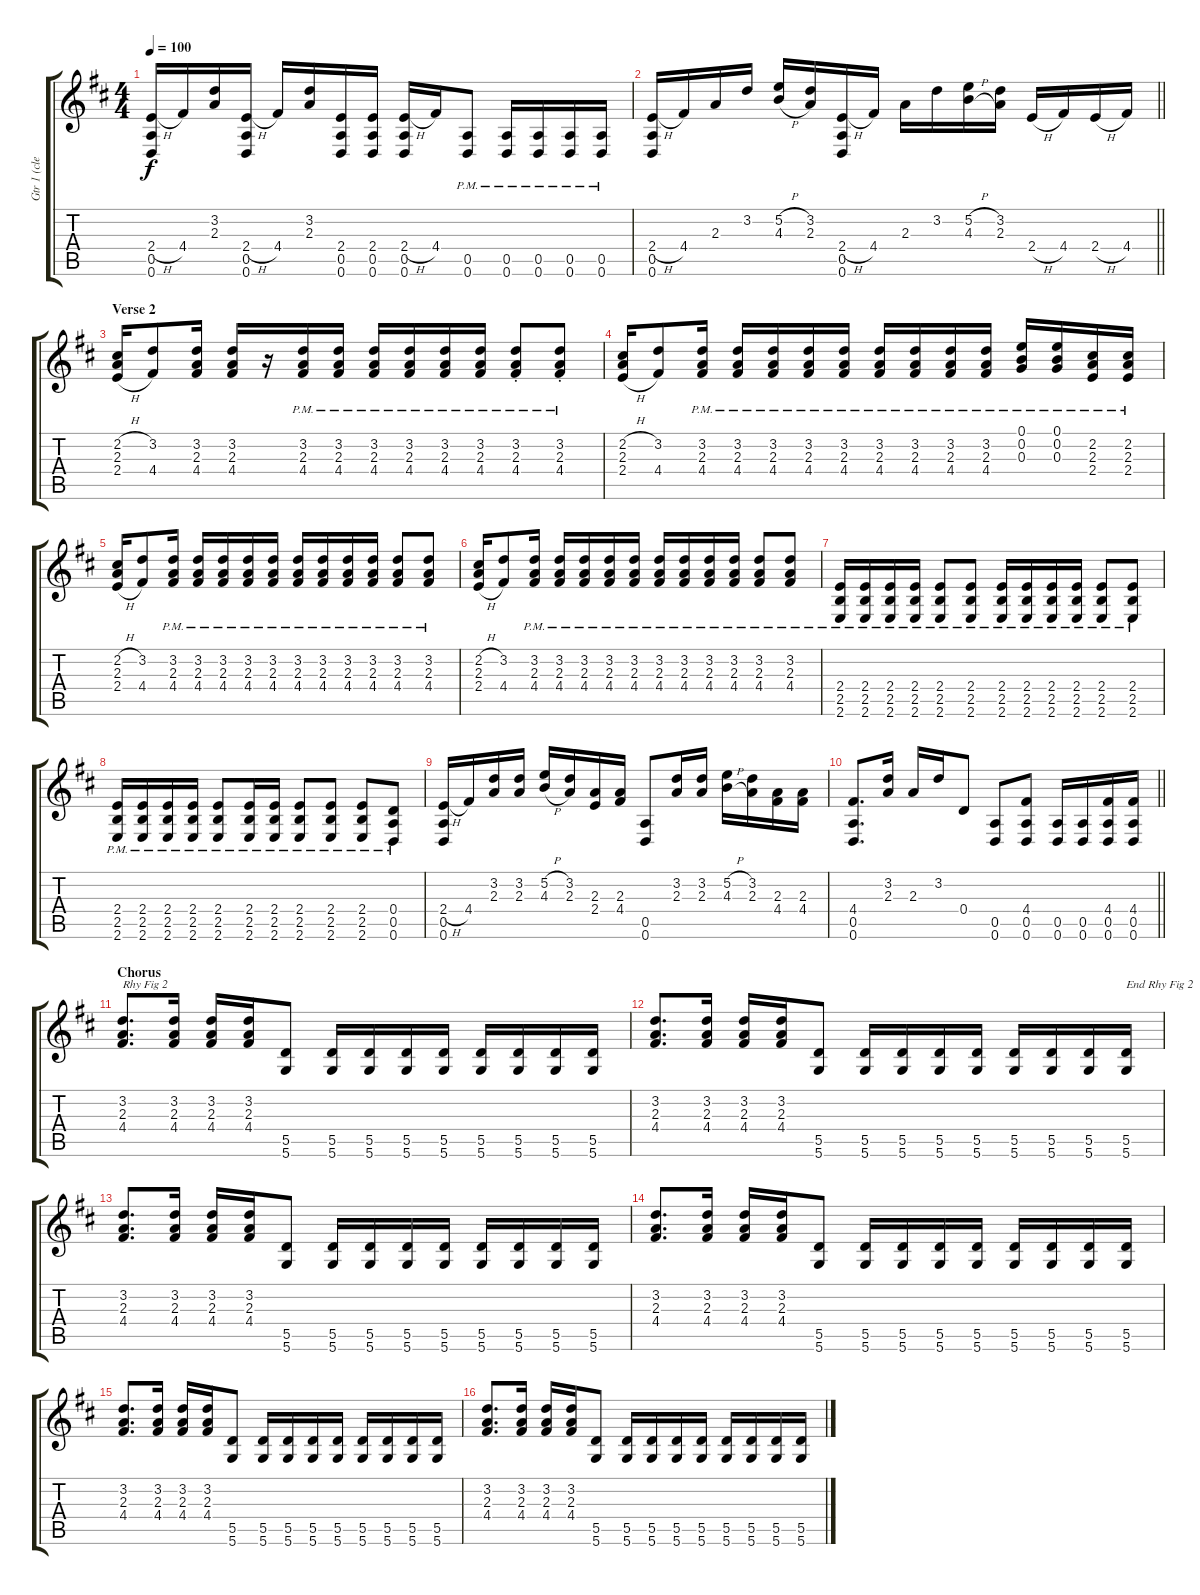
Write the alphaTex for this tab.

\track ("Gtr 1 (clean)" "Gtr 1 (cle") {instrument electricguitarclean}
\staff {score tabs}
\tuning (E4 B3 G3 D3 A2 D2) {hide}
\ts (4 4)
\tempo 100
\clef g2
\ks d
(2.4{h} 0.5 0.6).16{dy f} 4.4.16 (3.2 2.3).16 (2.4{h} 0.5 0.6).16 4.4.16 (3.2 2.3).16 (2.4 0.5 0.6).16 (2.4 0.5 0.6).16 (2.4{h} 0.5 0.6).16 4.4.16 (0.5{pm} 0.6{pm}).8 (0.5{pm} 0.6{pm}).16 (0.5{pm} 0.6{pm}).16 (0.5{pm} 0.6{pm}).16 (0.5{pm} 0.6{pm}).16 |
\barLineRight lightlight
(2.4{h} 0.5 0.6).16 4.4.16 2.3.16 3.2.16 (5.2{h} 4.3{h}).16 (3.2 2.3).16 (2.4{h} 0.5 0.6).16 4.4.16 2.3.16 3.2.16 (5.2{h} 4.3{h}).16 (3.2 2.3).16 2.4{h}.16 4.4.16 2.4{h}.16 4.4.16 |
\section ("" "Verse 2")
(2.2{h} 2.3 2.4{h}).16 (3.2 4.4).8 (3.2 2.3 4.4).16 (3.2 2.3 4.4).16 r.16 (3.2{pm} 2.3{pm} 4.4{pm}).16 (3.2{pm} 2.3{pm} 4.4{pm}).16 (3.2{pm} 2.3{pm} 4.4{pm}).16 (3.2{pm} 2.3{pm} 4.4{pm}).16 (3.2{pm} 2.3{pm} 4.4{pm}).16 (3.2{pm} 2.3{pm} 4.4{pm}).16 (3.2{pm} 2.3{pm st} 4.4{pm}).8 (3.2{pm} 2.3{pm} 4.4{pm st}).8 |
(2.2{h} 2.3 2.4{h}).16 (3.2 4.4).8 (3.2{pm} 2.3{pm} 4.4{pm}).16 (3.2{pm} 2.3{pm} 4.4{pm}).16 (3.2{pm} 2.3{pm} 4.4{pm}).16 (3.2{pm} 2.3{pm} 4.4{pm}).16 (3.2{pm} 2.3{pm} 4.4{pm}).16 (3.2{pm} 2.3{pm} 4.4{pm}).16 (3.2{pm} 2.3{pm} 4.4{pm}).16 (3.2{pm} 2.3{pm} 4.4{pm}).16 (3.2{pm} 2.3{pm} 4.4{pm}).16 (0.1{pm} 0.2{pm} 0.3{pm}).16 (0.1{pm} 0.2{pm} 0.3{pm}).16 (2.2{pm} 2.3{pm} 2.4{pm}).16 (2.2{pm} 2.3{pm} 2.4{pm}).16 |
(2.2{h} 2.3 2.4{h}).16 (3.2 4.4).8 (3.2{pm} 2.3{pm} 4.4{pm}).16 (3.2{pm} 2.3{pm} 4.4{pm}).16 (3.2{pm} 2.3{pm} 4.4{pm}).16 (3.2{pm} 2.3{pm} 4.4{pm}).16 (3.2{pm} 2.3{pm} 4.4{pm}).16 (3.2{pm} 2.3{pm} 4.4{pm}).16 (3.2{pm} 2.3{pm} 4.4{pm}).16 (3.2{pm} 2.3{pm} 4.4{pm}).16 (3.2{pm} 2.3{pm} 4.4{pm}).16 (3.2{pm} 2.3{pm} 4.4{pm}).8 (3.2{pm} 2.3{pm} 4.4{pm}).8 |
(2.2{h} 2.3 2.4{h}).16 (3.2 4.4).8 (3.2{pm} 2.3{pm} 4.4{pm}).16 (3.2{pm} 2.3{pm} 4.4{pm}).16 (3.2{pm} 2.3{pm} 4.4{pm}).16 (3.2{pm} 2.3{pm} 4.4{pm}).16 (3.2{pm} 2.3{pm} 4.4{pm}).16 (3.2{pm} 2.3{pm} 4.4{pm}).16 (3.2{pm} 2.3{pm} 4.4{pm}).16 (3.2{pm} 2.3{pm} 4.4{pm}).16 (3.2{pm} 2.3{pm} 4.4{pm}).16 (3.2{pm} 2.3{pm} 4.4{pm}).8 (3.2{pm} 2.3{pm} 4.4{pm}).8 |
(2.4{pm} 2.5{pm} 2.6{pm}).16 (2.4{pm} 2.5{pm} 2.6{pm}).16 (2.4{pm} 2.5{pm} 2.6{pm}).16 (2.4{pm} 2.5{pm} 2.6{pm}).16 (2.4{pm} 2.5{pm} 2.6{pm}).8 (2.4{pm} 2.5{pm} 2.6{pm}).8 (2.4{pm} 2.5{pm} 2.6{pm}).16 (2.4{pm} 2.5{pm} 2.6{pm}).16 (2.4{pm} 2.5{pm} 2.6{pm}).16 (2.4{pm} 2.5{pm} 2.6{pm}).16 (2.4{pm} 2.5{pm} 2.6{pm}).8 (2.4{pm} 2.5{pm} 2.6{pm}).8 |
(2.4{pm} 2.5{pm} 2.6{pm}).16 (2.4{pm} 2.5{pm} 2.6{pm}).16 (2.4{pm} 2.5{pm} 2.6{pm}).16 (2.4{pm} 2.5{pm} 2.6{pm}).16 (2.4{pm} 2.5{pm} 2.6{pm}).8 (2.4{pm} 2.5{pm} 2.6{pm}).16 (2.4{pm} 2.5{pm} 2.6{pm}).16 (2.4{pm} 2.5{pm} 2.6{pm}).8 (2.4{pm} 2.5{pm} 2.6{pm}).8 (2.4{pm} 2.5{pm} 2.6{pm}).8 (0.4{pm} 0.5{pm} 0.6{pm}).8 |
(2.4{h} 0.5 0.6).16 4.4.16 (3.2 2.3).16 (3.2 2.3).16 (5.2{h} 4.3{h}).16 (3.2 2.3).16 (2.3 2.4).16 (2.3 4.4).16 (0.5 0.6).8 (3.2 2.3).16 (3.2 2.3).16 (5.2{h} 4.3{h}).16 (3.2 2.3).16 (2.3 4.4).16 (2.3 4.4).16 |
\barLineRight lightlight
(4.4 0.5 0.6).8{d} (3.2 2.3).16 2.3.16 3.2.16 0.4.8 (0.5 0.6).8 (4.4 0.5 0.6).8 (0.5 0.6).16 (0.5 0.6).16 (4.4 0.5 0.6).16 (4.4 0.5 0.6).16 |
\section ("" "Chorus")
(3.2 2.3 4.4).8{d txt "Rhy Fig 2"} (3.2 2.3 4.4).16 (3.2 2.3 4.4).16 (3.2 2.3 4.4).16 (5.5 5.6).8 (5.5 5.6).16 (5.5 5.6).16 (5.5 5.6).16 (5.5 5.6).16 (5.5 5.6).16 (5.5 5.6).16 (5.5 5.6).16 (5.5 5.6).16 |
(3.2 2.3 4.4).8{d} (3.2 2.3 4.4).16 (3.2 2.3 4.4).16 (3.2 2.3 4.4).16 (5.5 5.6).8 (5.5 5.6).16 (5.5 5.6).16 (5.5 5.6).16 (5.5 5.6).16 (5.5 5.6).16 (5.5 5.6).16 (5.5 5.6).16 (5.5 5.6).16{txt "End Rhy Fig 2"} |
(3.2 2.3 4.4).8{d} (3.2 2.3 4.4).16 (3.2 2.3 4.4).16 (3.2 2.3 4.4).16 (5.5 5.6).8 (5.5 5.6).16 (5.5 5.6).16 (5.5 5.6).16 (5.5 5.6).16 (5.5 5.6).16 (5.5 5.6).16 (5.5 5.6).16 (5.5 5.6).16 |
(3.2 2.3 4.4).8{d} (3.2 2.3 4.4).16 (3.2 2.3 4.4).16 (3.2 2.3 4.4).16 (5.5 5.6).8 (5.5 5.6).16 (5.5 5.6).16 (5.5 5.6).16 (5.5 5.6).16 (5.5 5.6).16 (5.5 5.6).16 (5.5 5.6).16 (5.5 5.6).16 |
(3.2 2.3 4.4).8{d} (3.2 2.3 4.4).16 (3.2 2.3 4.4).16 (3.2 2.3 4.4).16 (5.5 5.6).8 (5.5 5.6).16 (5.5 5.6).16 (5.5 5.6).16 (5.5 5.6).16 (5.5 5.6).16 (5.5 5.6).16 (5.5 5.6).16 (5.5 5.6).16 |
(3.2 2.3 4.4).8{d} (3.2 2.3 4.4).16 (3.2 2.3 4.4).16 (3.2 2.3 4.4).16 (5.5 5.6).8 (5.5 5.6).16 (5.5 5.6).16 (5.5 5.6).16 (5.5 5.6).16 (5.5 5.6).16 (5.5 5.6).16 (5.5 5.6).16 (5.5 5.6).16
